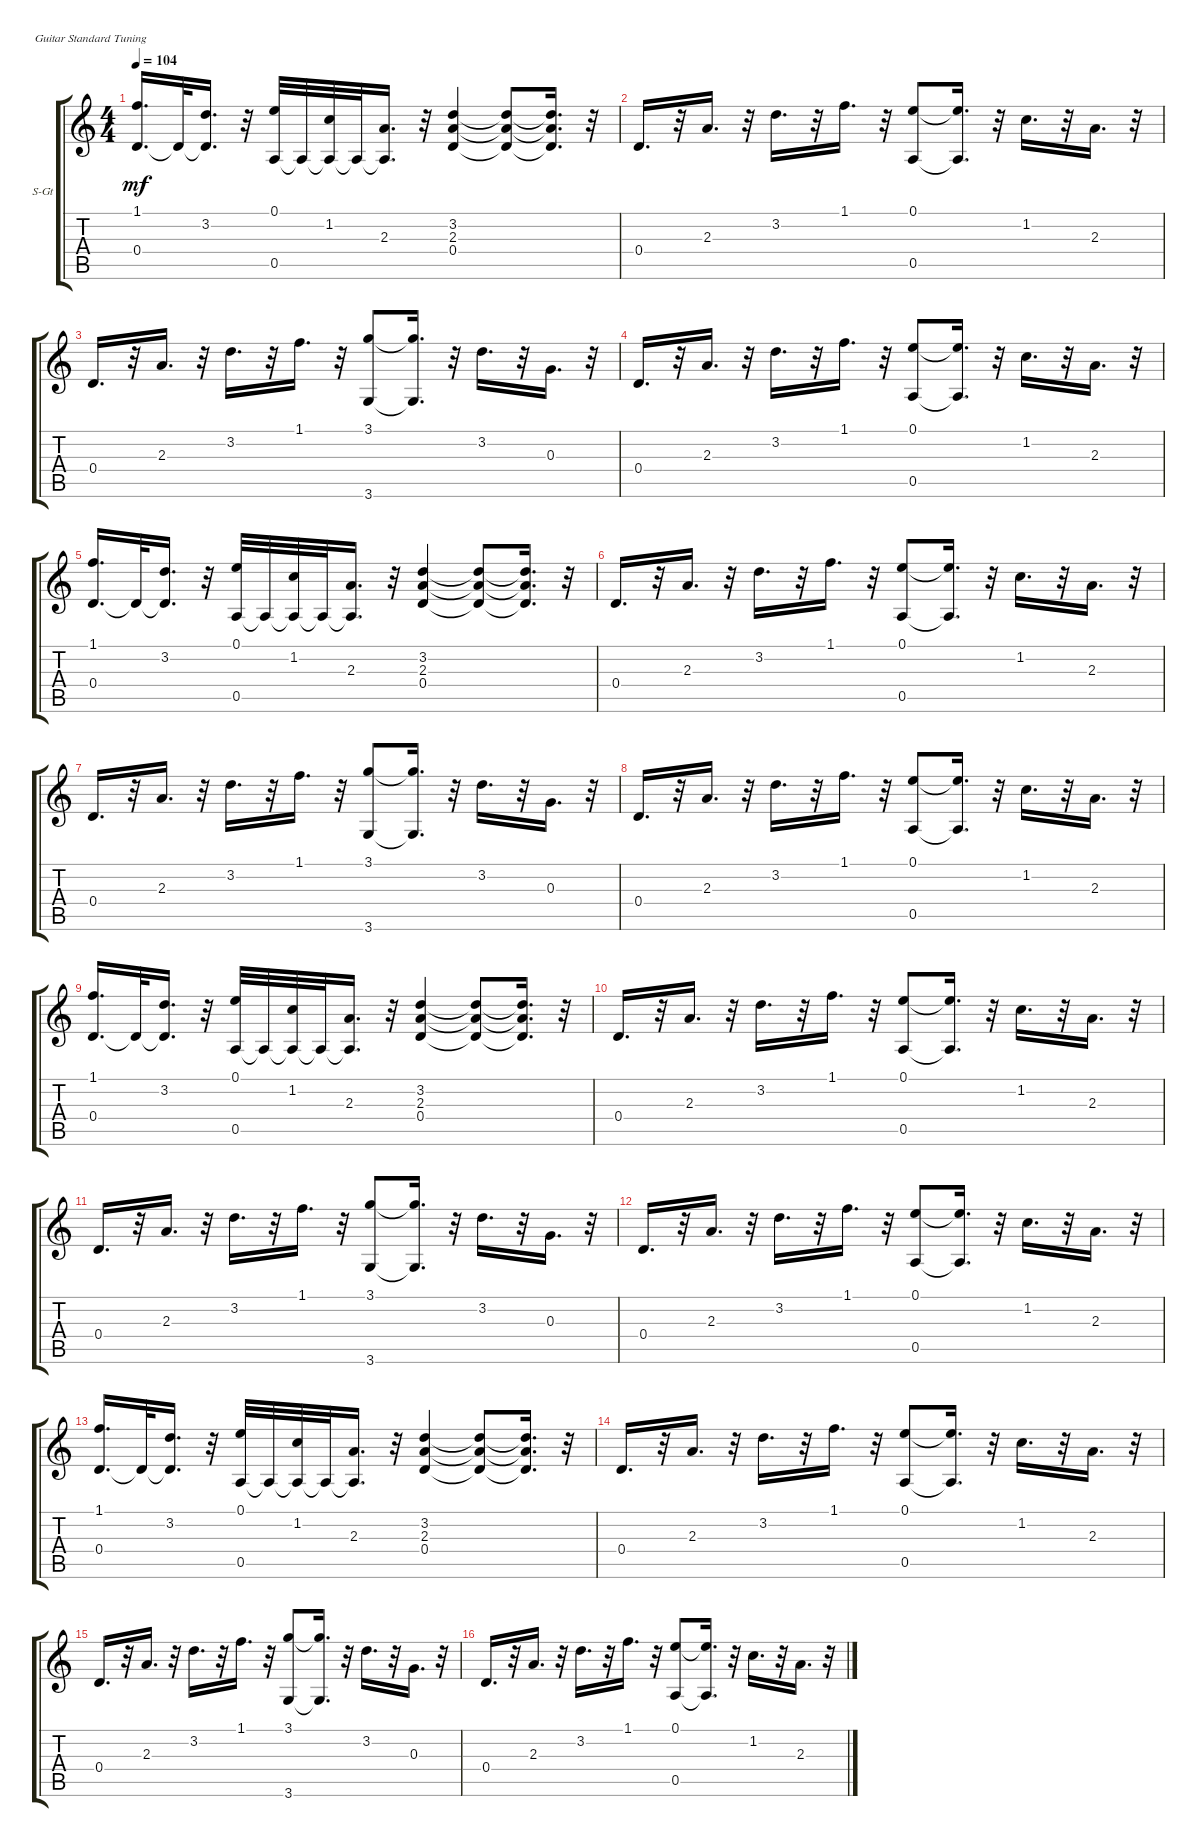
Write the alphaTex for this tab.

\bracketExtendMode groupsimilarinstruments
\firstSystemTrackNameOrientation horizontal
\otherSystemsTrackNameOrientation horizontal
\track ("" "S-Gt") {instrument acousticguitarsteel}
\staff {score tabs}
\tuning (E4 B3 G3 D3 A2 E2)
\ts (4 4)
\tempo 104
\clef g2
\ks c
(0.4 1.1).16{d dy mf} 0.4{t}.32 (0.4{t} 3.2).16{d} r.32 (0.5 0.1).32 0.5{t}.32 (0.5{t} 1.2).32 0.5{t}.32 (0.5{t} 2.3).16{d} r.32 (2.3 3.2 0.4).4 (2.3{t} 3.2{t} 0.4{t}).8 (2.3{t} 3.2{t} 0.4{t}).16{d} r.32 |
0.4.16{d} r.32 2.3.16{d} r.32 3.2.16{d} r.32 1.1.16{d} r.32 (0.1 0.5).8 (0.1{t} 0.5{t}).16{d} r.32 1.2.16{d} r.32 2.3.16{d} r.32 |
0.4.16{d} r.32 2.3.16{d} r.32 3.2.16{d} r.32 1.1.16{d} r.32 (3.1 3.6).8 (3.1{t} 3.6{t}).16{d} r.32 3.2.16{d} r.32 0.3.16{d} r.32 |
0.4.16{d} r.32 2.3.16{d} r.32 3.2.16{d} r.32 1.1.16{d} r.32 (0.1 0.5).8 (0.1{t} 0.5{t}).16{d} r.32 1.2.16{d} r.32 2.3.16{d} r.32 |
(0.4 1.1).16{d} 0.4{t}.32 (0.4{t} 3.2).16{d} r.32 (0.5 0.1).32 0.5{t}.32 (0.5{t} 1.2).32 0.5{t}.32 (0.5{t} 2.3).16{d} r.32 (2.3 3.2 0.4).4 (2.3{t} 3.2{t} 0.4{t}).8 (2.3{t} 3.2{t} 0.4{t}).16{d} r.32 |
0.4.16{d} r.32 2.3.16{d} r.32 3.2.16{d} r.32 1.1.16{d} r.32 (0.1 0.5).8 (0.1{t} 0.5{t}).16{d} r.32 1.2.16{d} r.32 2.3.16{d} r.32 |
0.4.16{d} r.32 2.3.16{d} r.32 3.2.16{d} r.32 1.1.16{d} r.32 (3.1 3.6).8 (3.1{t} 3.6{t}).16{d} r.32 3.2.16{d} r.32 0.3.16{d} r.32 |
0.4.16{d} r.32 2.3.16{d} r.32 3.2.16{d} r.32 1.1.16{d} r.32 (0.1 0.5).8 (0.1{t} 0.5{t}).16{d} r.32 1.2.16{d} r.32 2.3.16{d} r.32 |
(0.4 1.1).16{d} 0.4{t}.32 (0.4{t} 3.2).16{d} r.32 (0.5 0.1).32 0.5{t}.32 (0.5{t} 1.2).32 0.5{t}.32 (0.5{t} 2.3).16{d} r.32 (2.3 3.2 0.4).4 (2.3{t} 3.2{t} 0.4{t}).8 (2.3{t} 3.2{t} 0.4{t}).16{d} r.32 |
0.4.16{d} r.32 2.3.16{d} r.32 3.2.16{d} r.32 1.1.16{d} r.32 (0.1 0.5).8 (0.1{t} 0.5{t}).16{d} r.32 1.2.16{d} r.32 2.3.16{d} r.32 |
0.4.16{d} r.32 2.3.16{d} r.32 3.2.16{d} r.32 1.1.16{d} r.32 (3.1 3.6).8 (3.1{t} 3.6{t}).16{d} r.32 3.2.16{d} r.32 0.3.16{d} r.32 |
0.4.16{d} r.32 2.3.16{d} r.32 3.2.16{d} r.32 1.1.16{d} r.32 (0.1 0.5).8 (0.1{t} 0.5{t}).16{d} r.32 1.2.16{d} r.32 2.3.16{d} r.32 |
(0.4 1.1).16{d} 0.4{t}.32 (0.4{t} 3.2).16{d} r.32 (0.5 0.1).32 0.5{t}.32 (0.5{t} 1.2).32 0.5{t}.32 (0.5{t} 2.3).16{d} r.32 (2.3 3.2 0.4).4 (2.3{t} 3.2{t} 0.4{t}).8 (2.3{t} 3.2{t} 0.4{t}).16{d} r.32 |
0.4.16{d} r.32 2.3.16{d} r.32 3.2.16{d} r.32 1.1.16{d} r.32 (0.1 0.5).8 (0.1{t} 0.5{t}).16{d} r.32 1.2.16{d} r.32 2.3.16{d} r.32 |
0.4.16{d} r.32 2.3.16{d} r.32 3.2.16{d} r.32 1.1.16{d} r.32 (3.1 3.6).8 (3.1{t} 3.6{t}).16{d} r.32 3.2.16{d} r.32 0.3.16{d} r.32 |
0.4.16{d} r.32 2.3.16{d} r.32 3.2.16{d} r.32 1.1.16{d} r.32 (0.1 0.5).8 (0.1{t} 0.5{t}).16{d} r.32 1.2.16{d} r.32 2.3.16{d} r.32
